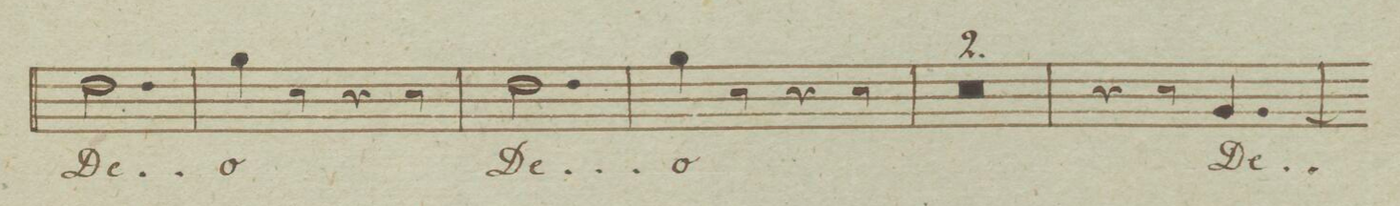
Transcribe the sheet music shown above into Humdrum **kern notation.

**kern	**text	**dynam
*I"Basso.	*	*
*clefF4	*	*
*k[b-e-]	*	*
*met(c)	*	*
*M6/8	*	*
2.F\	De-	.
=213	=213	=213
4B-\	-o	.
8r	.	.
4r	.	.
8r	.	.
=214	=214	=214
2.F\	De-	.
=215	=215	=215
4B-\	-o	.
8r	.	.
4r	.	.
8r	.	.
=216	=216	=216
1.r	.	.
=217	=217	=217
=218	=218	=218
4r	.	.
8r	.	.
[4.BB-/	De-	.
=219	=219	=219
*-	*-	*-
